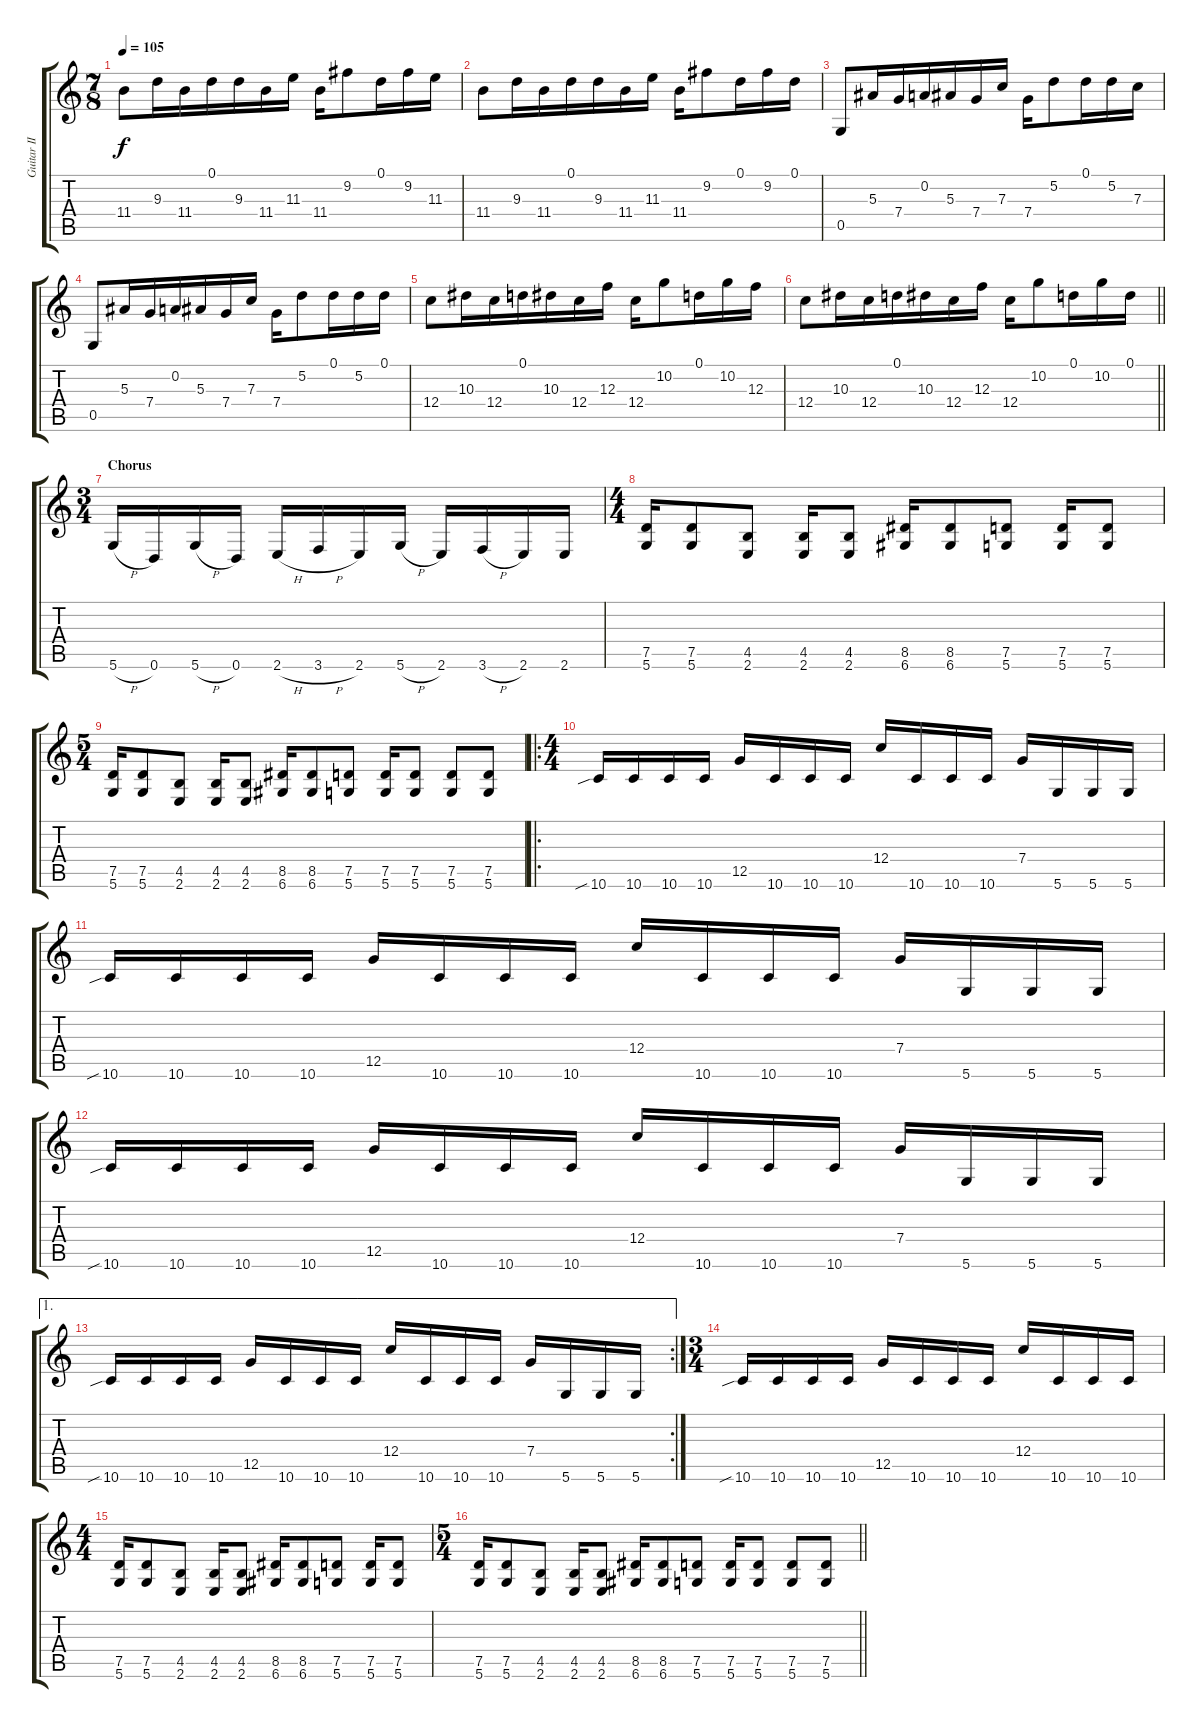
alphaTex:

\track ("Guitar II" "Guitar II") {instrument distortionguitar}
\staff {score tabs}
\tuning (D4 A3 F3 C3 G2 D2) {hide}
\ts (7 8)
\tempo 105
\clef g2
\ks c
11.4.8{dy f} 9.3.16 11.4.16 0.1.16 9.3.16 11.4.16 11.3.16 11.4.16 9.2.8 0.1.16 9.2.16 11.3.16 |
11.4.8 9.3.16 11.4.16 0.1.16 9.3.16 11.4.16 11.3.16 11.4.16 9.2.8 0.1.16 9.2.16 0.1.16 |
0.5.8 5.3.16 7.4.16 0.2.16 5.3.16 7.4.16 7.3.16 7.4.16 5.2.8 0.1.16 5.2.16 7.3.16 |
0.5.8 5.3.16 7.4.16 0.2.16 5.3.16 7.4.16 7.3.16 7.4.16 5.2.8 0.1.16 5.2.16 0.1.16 |
12.4.8 10.3.16 12.4.16 0.1.16 10.3.16 12.4.16 12.3.16 12.4.16 10.2.8 0.1.16 10.2.16 12.3.16 |
\barLineRight lightlight
12.4.8 10.3.16 12.4.16 0.1.16 10.3.16 12.4.16 12.3.16 12.4.16 10.2.8 0.1.16 10.2.16 0.1.16 |
\ts (3 4)
\section ("" "Chorus")
5.6{h}.16 0.6.16 5.6{h}.16 0.6.16 2.6{h}.16 3.6{h}.16 2.6.16 5.6{h}.16 2.6.16 3.6{h}.16 2.6.16 2.6.16 |
\ts (4 4)
(7.5 5.6).16 (7.5 5.6).8 (4.5 2.6).8 (4.5 2.6).16 (4.5 2.6).8 (8.5 6.6).16 (8.5 6.6).8 (7.5 5.6).8 (7.5 5.6).16 (7.5 5.6).8 |
\ts (5 4)
(7.5 5.6).16 (7.5 5.6).8 (4.5 2.6).8 (4.5 2.6).16 (4.5 2.6).8 (8.5 6.6).16 (8.5 6.6).8 (7.5 5.6).8 (7.5 5.6).16 (7.5 5.6).8 (7.5 5.6).8 (7.5 5.6).8 |
\ro
\ts (4 4)
10.6{sib}.16 10.6.16 10.6.16 10.6.16 12.5.16 10.6.16 10.6.16 10.6.16 12.4.16 10.6.16 10.6.16 10.6.16 7.4.16 5.6.16 5.6.16 5.6.16 |
10.6{sib}.16 10.6.16 10.6.16 10.6.16 12.5.16 10.6.16 10.6.16 10.6.16 12.4.16 10.6.16 10.6.16 10.6.16 7.4.16 5.6.16 5.6.16 5.6.16 |
10.6{sib}.16 10.6.16 10.6.16 10.6.16 12.5.16 10.6.16 10.6.16 10.6.16 12.4.16 10.6.16 10.6.16 10.6.16 7.4.16 5.6.16 5.6.16 5.6.16 |
\ae 1
\rc 2
10.6{sib}.16 10.6.16 10.6.16 10.6.16 12.5.16 10.6.16 10.6.16 10.6.16 12.4.16 10.6.16 10.6.16 10.6.16 7.4.16 5.6.16 5.6.16 5.6.16 |
\ts (3 4)
10.6{sib}.16 10.6.16 10.6.16 10.6.16 12.5.16 10.6.16 10.6.16 10.6.16 12.4.16 10.6.16 10.6.16 10.6.16 |
\ts (4 4)
(7.5 5.6).16 (7.5 5.6).8 (4.5 2.6).8 (4.5 2.6).16 (4.5 2.6).8 (8.5 6.6).16 (8.5 6.6).8 (7.5 5.6).8 (7.5 5.6).16 (7.5 5.6).8 |
\ts (5 4)
\barLineRight lightlight
(7.5 5.6).16 (7.5 5.6).8 (4.5 2.6).8 (4.5 2.6).16 (4.5 2.6).8 (8.5 6.6).16 (8.5 6.6).8 (7.5 5.6).8 (7.5 5.6).16 (7.5 5.6).8 (7.5 5.6).8 (7.5 5.6).8
